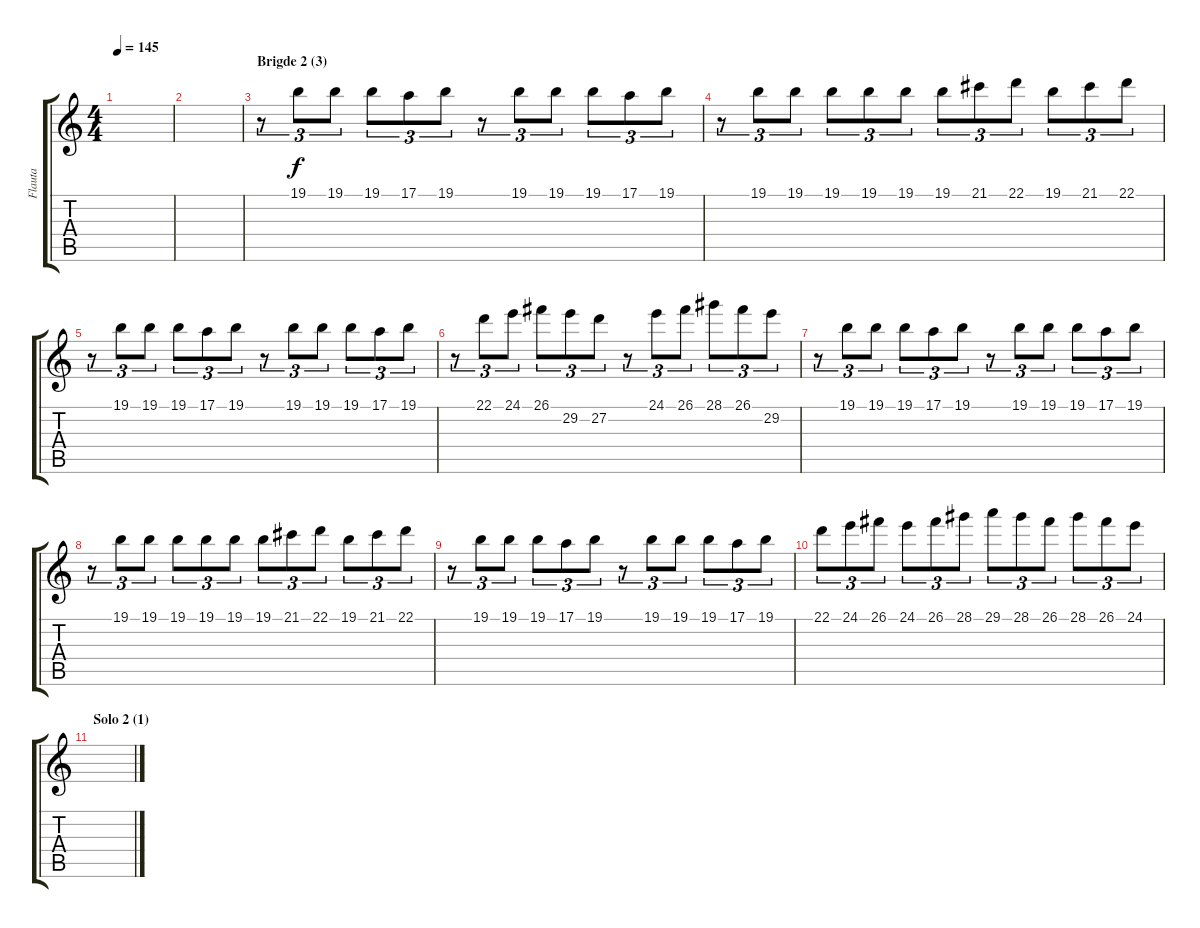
\track ("Flauta" "Flauta") {instrument flute}
\staff {score tabs}
\tuning (E4 B3 G3 D3 A2 E2) {hide}
\ts (4 4)
\tempo 145
\clef g2
\ks c
|
|
\section ("" "Brigde 2 (3)")
r.8{tu (3 2)} 19.1.8{tu (3 2)} 19.1.8{tu (3 2)} 19.1.8{tu (3 2)} 17.1.8{tu (3 2)} 19.1.8{tu (3 2)} r.8{tu (3 2)} 19.1.8{tu (3 2)} 19.1.8{tu (3 2)} 19.1.8{tu (3 2)} 17.1.8{tu (3 2)} 19.1.8{tu (3 2)} |
r.8{tu (3 2)} 19.1.8{tu (3 2)} 19.1.8{tu (3 2)} 19.1.8{tu (3 2)} 19.1.8{tu (3 2)} 19.1.8{tu (3 2)} 19.1.8{tu (3 2)} 21.1.8{tu (3 2)} 22.1.8{tu (3 2)} 19.1.8{tu (3 2)} 21.1.8{tu (3 2)} 22.1.8{tu (3 2)} |
r.8{tu (3 2)} 19.1.8{tu (3 2)} 19.1.8{tu (3 2)} 19.1.8{tu (3 2)} 17.1.8{tu (3 2)} 19.1.8{tu (3 2)} r.8{tu (3 2)} 19.1.8{tu (3 2)} 19.1.8{tu (3 2)} 19.1.8{tu (3 2)} 17.1.8{tu (3 2)} 19.1.8{tu (3 2)} |
r.8{tu (3 2)} 22.1.8{tu (3 2)} 24.1.8{tu (3 2)} 26.1.8{tu (3 2)} 29.2.8{tu (3 2)} 27.2.8{tu (3 2)} r.8{tu (3 2)} 24.1.8{tu (3 2)} 26.1.8{tu (3 2)} 28.1.8{tu (3 2)} 26.1.8{tu (3 2)} 29.2.8{tu (3 2)} |
r.8{tu (3 2)} 19.1.8{tu (3 2)} 19.1.8{tu (3 2)} 19.1.8{tu (3 2)} 17.1.8{tu (3 2)} 19.1.8{tu (3 2)} r.8{tu (3 2)} 19.1.8{tu (3 2)} 19.1.8{tu (3 2)} 19.1.8{tu (3 2)} 17.1.8{tu (3 2)} 19.1.8{tu (3 2)} |
r.8{tu (3 2)} 19.1.8{tu (3 2)} 19.1.8{tu (3 2)} 19.1.8{tu (3 2)} 19.1.8{tu (3 2)} 19.1.8{tu (3 2)} 19.1.8{tu (3 2)} 21.1.8{tu (3 2)} 22.1.8{tu (3 2)} 19.1.8{tu (3 2)} 21.1.8{tu (3 2)} 22.1.8{tu (3 2)} |
r.8{tu (3 2)} 19.1.8{tu (3 2)} 19.1.8{tu (3 2)} 19.1.8{tu (3 2)} 17.1.8{tu (3 2)} 19.1.8{tu (3 2)} r.8{tu (3 2)} 19.1.8{tu (3 2)} 19.1.8{tu (3 2)} 19.1.8{tu (3 2)} 17.1.8{tu (3 2)} 19.1.8{tu (3 2)} |
22.1.8{tu (3 2)} 24.1.8{tu (3 2)} 26.1.8{tu (3 2)} 24.1.8{tu (3 2)} 26.1.8{tu (3 2)} 28.1.8{tu (3 2)} 29.1.8{tu (3 2)} 28.1.8{tu (3 2)} 26.1.8{tu (3 2)} 28.1.8{tu (3 2)} 26.1.8{tu (3 2)} 24.1.8{tu (3 2)} |
\section ("" "Solo 2 (1)")
